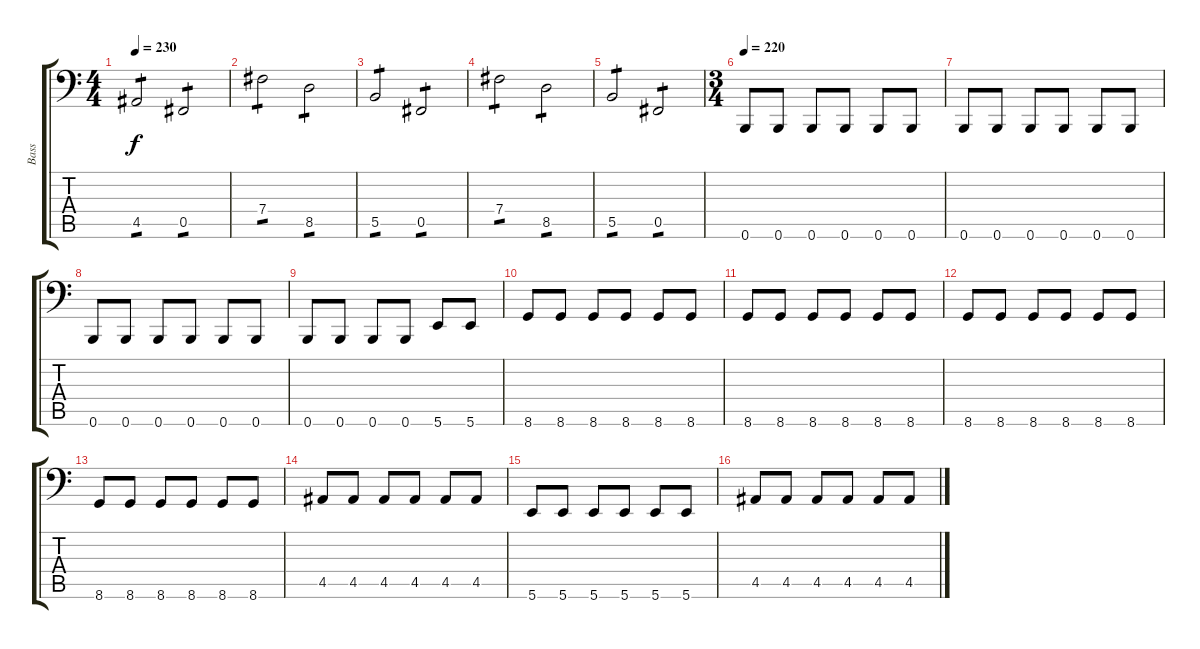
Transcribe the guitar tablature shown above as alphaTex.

\track ("Bass" "Bass") {instrument electricbassfinger}
\staff {score tabs}
\tuning (Db3 Ab2 E2 B1 Gb1 B0) {hide}
\ts (4 4)
\tempo 230
\clef f4
\ks c
4.5.2{tp 1 dy f} 0.5.2{tp 1} |
7.4.2{tp 1} 8.5.2{tp 1} |
5.5.2{tp 1} 0.5.2{tp 1} |
7.4.2{tp 1} 8.5.2{tp 1} |
5.5.2{tp 1} 0.5.2{tp 1} |
\ts (3 4)
\tempo 220
0.6.8 0.6.8 0.6.8 0.6.8 0.6.8 0.6.8 |
0.6.8 0.6.8 0.6.8 0.6.8 0.6.8 0.6.8 |
0.6.8 0.6.8 0.6.8 0.6.8 0.6.8 0.6.8 |
0.6.8 0.6.8 0.6.8 0.6.8 5.6.8 5.6.8 |
8.6.8 8.6.8 8.6.8 8.6.8 8.6.8 8.6.8 |
8.6.8 8.6.8 8.6.8 8.6.8 8.6.8 8.6.8 |
8.6.8 8.6.8 8.6.8 8.6.8 8.6.8 8.6.8 |
8.6.8 8.6.8 8.6.8 8.6.8 8.6.8 8.6.8 |
4.5.8 4.5.8 4.5.8 4.5.8 4.5.8 4.5.8 |
5.6.8 5.6.8 5.6.8 5.6.8 5.6.8 5.6.8 |
4.5.8 4.5.8 4.5.8 4.5.8 4.5.8 4.5.8
